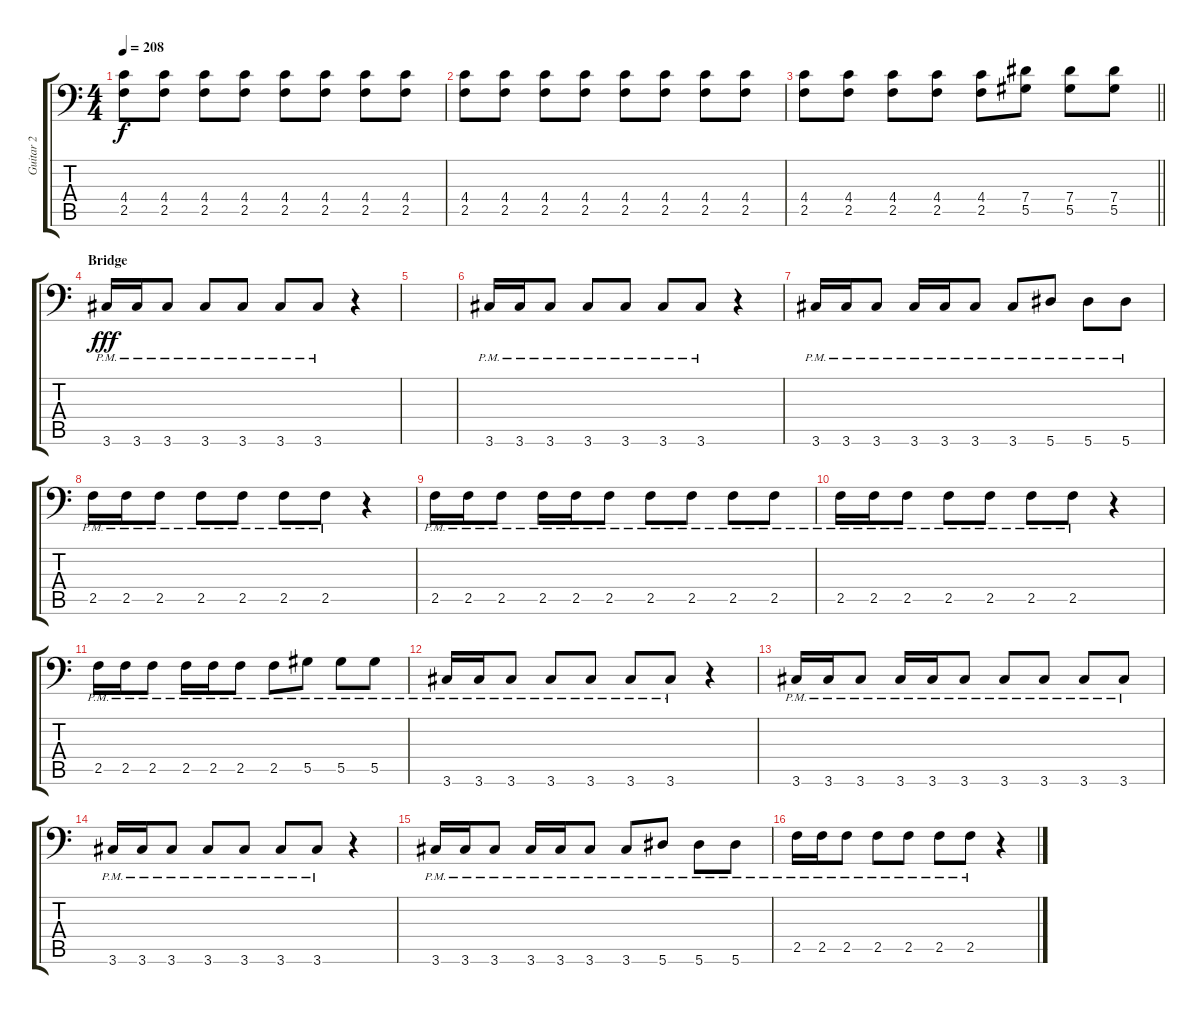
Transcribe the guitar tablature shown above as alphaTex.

\track ("Guitar 2" "Guitar 2") {instrument distortionguitar}
\staff {score tabs}
\tuning (Bb3 F3 Db3 Ab2 Eb2 Bb1) {hide}
\ts (4 4)
\tempo 208
\clef f4
\ks c
(4.4 2.5).8{dy f} (4.4 2.5).8 (4.4 2.5).8 (4.4 2.5).8 (4.4 2.5).8 (4.4 2.5).8 (4.4 2.5).8 (4.4 2.5).8 |
(4.4 2.5).8 (4.4 2.5).8 (4.4 2.5).8 (4.4 2.5).8 (4.4 2.5).8 (4.4 2.5).8 (4.4 2.5).8 (4.4 2.5).8 |
\barLineRight lightlight
(4.4 2.5).8 (4.4 2.5).8 (4.4 2.5).8 (4.4 2.5).8 (4.4 2.5).8 (7.4 5.5).8 (7.4 5.5).8 (7.4 5.5).8 |
\section ("" "Bridge")
3.6{pm}.16{dy fff} 3.6{pm}.16 3.6{pm}.8 3.6{pm}.8 3.6{pm}.8 3.6{pm}.8 3.6{pm}.8 r.4 |
|
3.6{pm}.16 3.6{pm}.16 3.6{pm}.8 3.6{pm}.8 3.6{pm}.8 3.6{pm}.8 3.6{pm}.8 r.4 |
3.6{pm}.16 3.6{pm}.16 3.6{pm}.8 3.6{pm}.16 3.6{pm}.16 3.6{pm}.8 3.6{pm}.8 5.6{pm}.8 5.6{pm}.8 5.6{pm}.8 |
2.5{pm}.16 2.5{pm}.16 2.5{pm}.8 2.5{pm}.8 2.5{pm}.8 2.5{pm}.8 2.5{pm}.8 r.4 |
2.5{pm}.16 2.5{pm}.16 2.5{pm}.8 2.5{pm}.16 2.5{pm}.16 2.5{pm}.8 2.5{pm}.8 2.5{pm}.8 2.5{pm}.8 2.5{pm}.8 |
2.5{pm}.16 2.5{pm}.16 2.5{pm}.8 2.5{pm}.8 2.5{pm}.8 2.5{pm}.8 2.5{pm}.8 r.4 |
2.5{pm}.16 2.5{pm}.16 2.5{pm}.8 2.5{pm}.16 2.5{pm}.16 2.5{pm}.8 2.5{pm}.8 5.5{pm}.8 5.5{pm}.8 5.5{pm}.8 |
3.6{pm}.16 3.6{pm}.16 3.6{pm}.8 3.6{pm}.8 3.6{pm}.8 3.6{pm}.8 3.6{pm}.8 r.4 |
3.6{pm}.16 3.6{pm}.16 3.6{pm}.8 3.6{pm}.16 3.6{pm}.16 3.6{pm}.8 3.6{pm}.8 3.6{pm}.8 3.6{pm}.8 3.6{pm}.8 |
3.6{pm}.16 3.6{pm}.16 3.6{pm}.8 3.6{pm}.8 3.6{pm}.8 3.6{pm}.8 3.6{pm}.8 r.4 |
3.6{pm}.16 3.6{pm}.16 3.6{pm}.8 3.6{pm}.16 3.6{pm}.16 3.6{pm}.8 3.6{pm}.8 5.6{pm}.8 5.6{pm}.8 5.6{pm}.8 |
2.5{pm}.16 2.5{pm}.16 2.5{pm}.8 2.5{pm}.8 2.5{pm}.8 2.5{pm}.8 2.5{pm}.8 r.4
